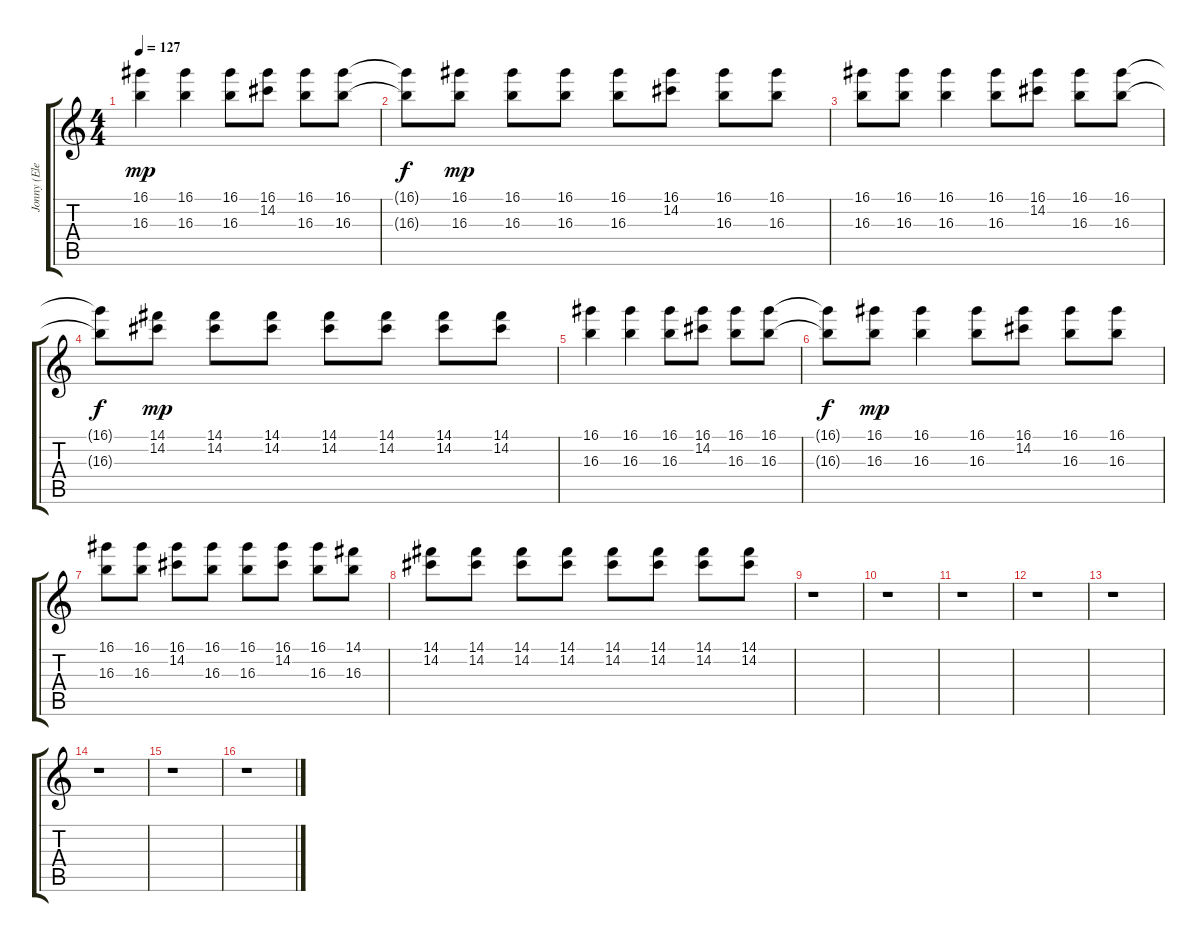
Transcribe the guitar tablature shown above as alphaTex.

\track ("Jonny (Electric 2)" "Jonny (Ele") {instrument overdrivenguitar}
\staff {score tabs}
\tuning (E4 B3 G3 D3 A2 E2) {hide}
\ts (4 4)
\tempo 127
\clef g2
\ks c
(16.1 16.3).4{dy mp} (16.1 16.3).4 (16.1 16.3).8 (16.1 14.2).8 (16.1 16.3).8 (16.1 16.3).8 |
(16.1{t} 16.3{t}).8{dy f} (16.1 16.3).8{dy mp} (16.1 16.3).8 (16.1 16.3).8 (16.1 16.3).8 (16.1 14.2).8 (16.1 16.3).8 (16.1 16.3).8 |
(16.1 16.3).8 (16.1 16.3).8 (16.1 16.3).4 (16.1 16.3).8 (16.1 14.2).8 (16.1 16.3).8 (16.1 16.3).8 |
(16.1{t} 16.3{t}).8{dy f} (14.1 14.2).8{dy mp} (14.1 14.2).8 (14.1 14.2).8 (14.1 14.2).8 (14.1 14.2).8 (14.1 14.2).8 (14.1 14.2).8 |
(16.1 16.3).4 (16.1 16.3).4 (16.1 16.3).8 (16.1 14.2).8 (16.1 16.3).8 (16.1 16.3).8 |
(16.1{t} 16.3{t}).8{dy f} (16.1 16.3).8{dy mp} (16.1 16.3).4 (16.1 16.3).8 (16.1 14.2).8 (16.1 16.3).8 (16.1 16.3).8 |
(16.1 16.3).8 (16.1 16.3).8 (16.1 14.2).8 (16.1 16.3).8 (16.1 16.3).8 (16.1 14.2).8 (16.1 16.3).8 (14.1 16.3).8 |
(14.1 14.2).8 (14.1 14.2).8 (14.1 14.2).8 (14.1 14.2).8 (14.1 14.2).8 (14.1 14.2).8 (14.1 14.2).8 (14.1 14.2).8 |
r.1 |
r.1 |
r.1 |
r.1 |
r.1 |
r.1 |
r.1 |
r.1
